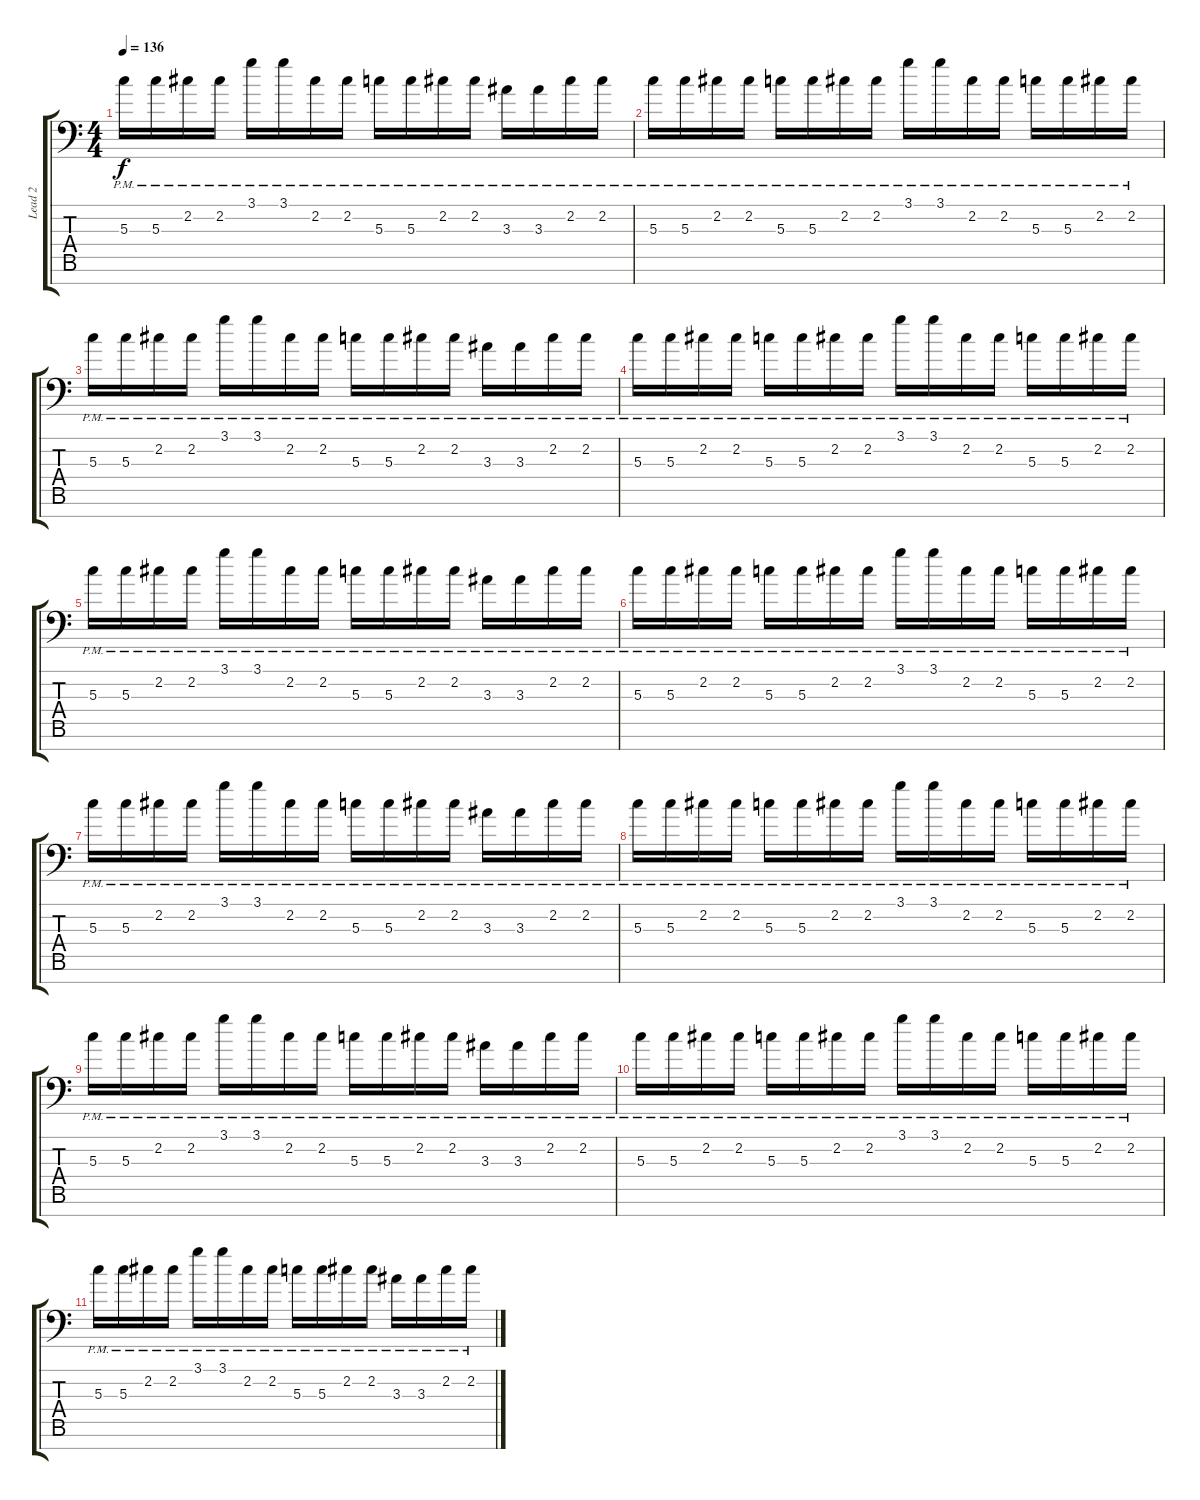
\track ("Lead 2" "Lead 2") {instrument distortionguitar}
\staff {score tabs}
\tuning (E4 B3 G3 D3 A2 E2 A1) {hide}
\ts (4 4)
\tempo 136
\clef f4
\ks c
5.3{pm}.16{dy f} 5.3{pm}.16 2.2{pm}.16 2.2{pm}.16 3.1{pm}.16 3.1{pm}.16 2.2{pm}.16 2.2{pm}.16 5.3{pm}.16 5.3{pm}.16 2.2{pm}.16 2.2{pm}.16 3.3{pm}.16 3.3{pm}.16 2.2{pm}.16 2.2{pm}.16 |
5.3{pm}.16 5.3{pm}.16 2.2{pm}.16 2.2{pm}.16 5.3{pm}.16 5.3{pm}.16 2.2{pm}.16 2.2{pm}.16 3.1{pm}.16 3.1{pm}.16 2.2{pm}.16 2.2{pm}.16 5.3{pm}.16 5.3{pm}.16 2.2{pm}.16 2.2{pm}.16 |
5.3{pm}.16 5.3{pm}.16 2.2{pm}.16 2.2{pm}.16 3.1{pm}.16 3.1{pm}.16 2.2{pm}.16 2.2{pm}.16 5.3{pm}.16 5.3{pm}.16 2.2{pm}.16 2.2{pm}.16 3.3{pm}.16 3.3{pm}.16 2.2{pm}.16 2.2{pm}.16 |
5.3{pm}.16 5.3{pm}.16 2.2{pm}.16 2.2{pm}.16 5.3{pm}.16 5.3{pm}.16 2.2{pm}.16 2.2{pm}.16 3.1{pm}.16 3.1{pm}.16 2.2{pm}.16 2.2{pm}.16 5.3{pm}.16 5.3{pm}.16 2.2{pm}.16 2.2{pm}.16 |
5.3{pm}.16 5.3{pm}.16 2.2{pm}.16 2.2{pm}.16 3.1{pm}.16 3.1{pm}.16 2.2{pm}.16 2.2{pm}.16 5.3{pm}.16 5.3{pm}.16 2.2{pm}.16 2.2{pm}.16 3.3{pm}.16 3.3{pm}.16 2.2{pm}.16 2.2{pm}.16 |
5.3{pm}.16 5.3{pm}.16 2.2{pm}.16 2.2{pm}.16 5.3{pm}.16 5.3{pm}.16 2.2{pm}.16 2.2{pm}.16 3.1{pm}.16 3.1{pm}.16 2.2{pm}.16 2.2{pm}.16 5.3{pm}.16 5.3{pm}.16 2.2{pm}.16 2.2{pm}.16 |
5.3{pm}.16 5.3{pm}.16 2.2{pm}.16 2.2{pm}.16 3.1{pm}.16 3.1{pm}.16 2.2{pm}.16 2.2{pm}.16 5.3{pm}.16 5.3{pm}.16 2.2{pm}.16 2.2{pm}.16 3.3{pm}.16 3.3{pm}.16 2.2{pm}.16 2.2{pm}.16 |
5.3{pm}.16{volume 4} 5.3{pm}.16 2.2{pm}.16 2.2{pm}.16 5.3{pm}.16 5.3{pm}.16 2.2{pm}.16 2.2{pm}.16 3.1{pm}.16 3.1{pm}.16 2.2{pm}.16 2.2{pm}.16 5.3{pm}.16 5.3{pm}.16 2.2{pm}.16 2.2{pm}.16 |
5.3{pm}.16 5.3{pm}.16 2.2{pm}.16 2.2{pm}.16 3.1{pm}.16 3.1{pm}.16 2.2{pm}.16 2.2{pm}.16 5.3{pm}.16 5.3{pm}.16 2.2{pm}.16 2.2{pm}.16 3.3{pm}.16 3.3{pm}.16 2.2{pm}.16 2.2{pm}.16 |
5.3{pm}.16 5.3{pm}.16 2.2{pm}.16 2.2{pm}.16 5.3{pm}.16 5.3{pm}.16 2.2{pm}.16 2.2{pm}.16 3.1{pm}.16 3.1{pm}.16 2.2{pm}.16 2.2{pm}.16 5.3{pm}.16 5.3{pm}.16 2.2{pm}.16 2.2{pm}.16 |
5.3{pm}.16 5.3{pm}.16 2.2{pm}.16 2.2{pm}.16 3.1{pm}.16 3.1{pm}.16 2.2{pm}.16 2.2{pm}.16 5.3{pm}.16 5.3{pm}.16 2.2{pm}.16 2.2{pm}.16 3.3{pm}.16 3.3{pm}.16 2.2{pm}.16{volume 0} 2.2{pm}.16
